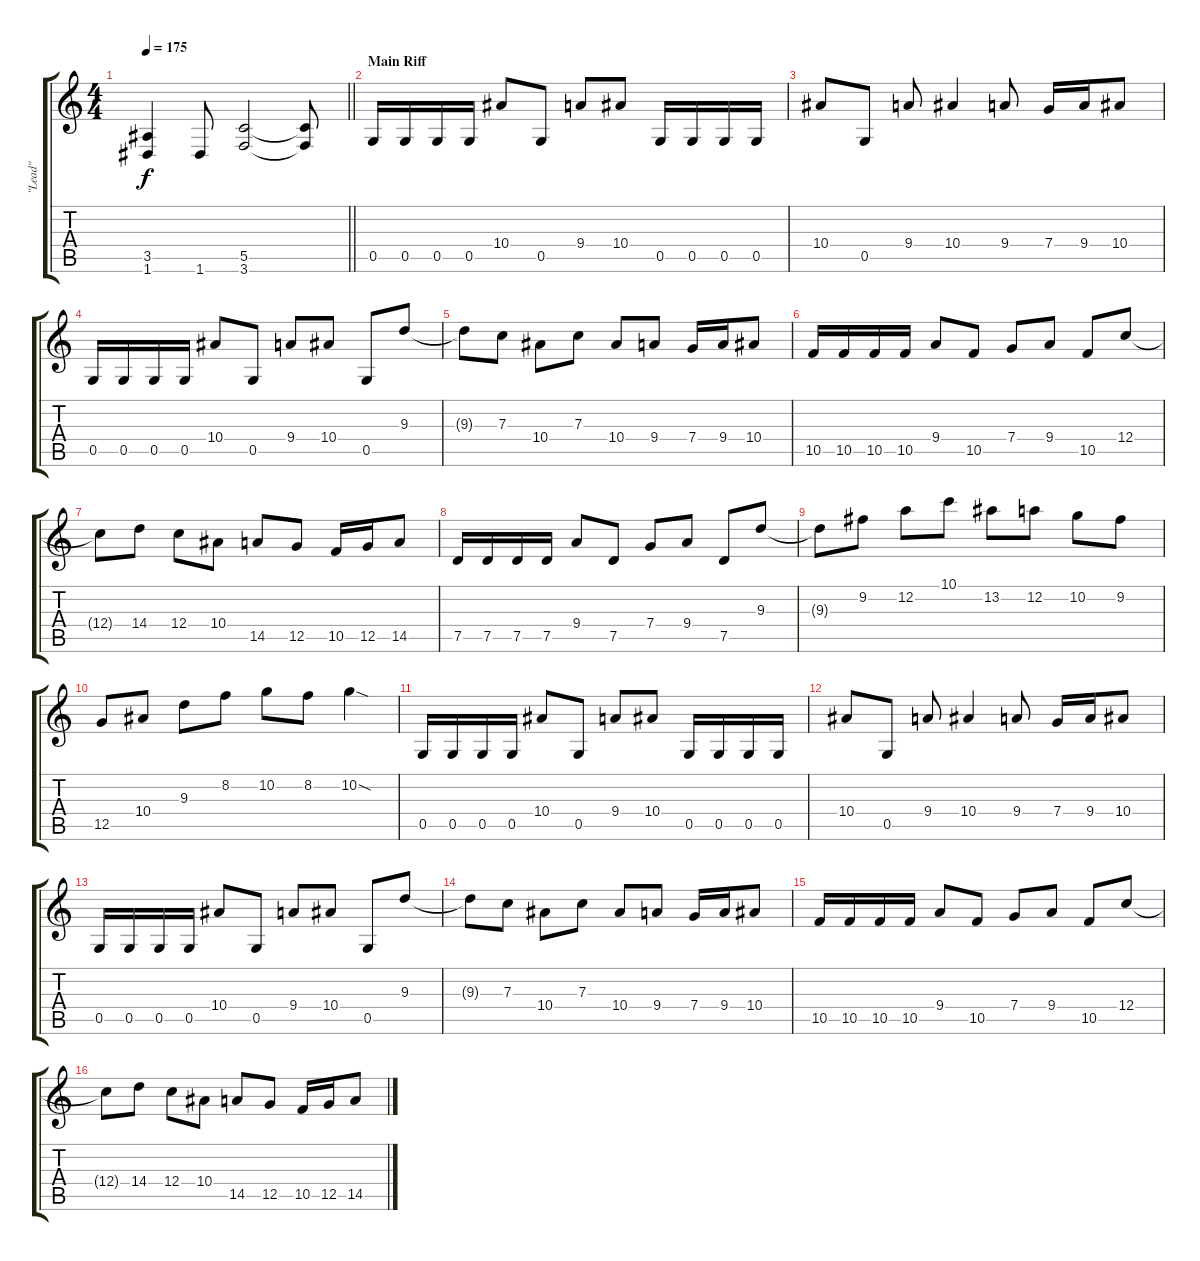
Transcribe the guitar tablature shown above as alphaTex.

\track ("\"Lead\"" "\"Lead\"") {instrument distortionguitar}
\staff {score tabs}
\tuning (D4 A3 F3 C3 G2 D2) {hide}
\ts (4 4)
\tempo 175
\clef g2
\barLineRight lightlight
\ks c
(3.5 1.6).4{dy f} 1.6.8 (5.5 3.6).2 (5.5{t} 3.6{t}).8 |
\section ("" "Main Riff")
0.5.16 0.5.16 0.5.16 0.5.16 10.4.8 0.5.8 9.4.8 10.4.8 0.5.16 0.5.16 0.5.16 0.5.16 |
10.4.8 0.5.8 9.4.8 10.4.4 9.4.8 7.4.16 9.4.16 10.4.8 |
0.5.16 0.5.16 0.5.16 0.5.16 10.4.8 0.5.8 9.4.8 10.4.8 0.5.8 9.3.8 |
9.3{t}.8 7.3.8 10.4.8 7.3.8 10.4.8 9.4.8 7.4.16 9.4.16 10.4.8 |
10.5.16 10.5.16 10.5.16 10.5.16 9.4.8 10.5.8 7.4.8 9.4.8 10.5.8 12.4.8 |
12.4{t}.8 14.4.8 12.4.8 10.4.8 14.5.8 12.5.8 10.5.16 12.5.16 14.5.8 |
7.5.16 7.5.16 7.5.16 7.5.16 9.4.8 7.5.8 7.4.8 9.4.8 7.5.8 9.3.8 |
9.3{t}.8 9.2.8 12.2.8 10.1.8 13.2.8 12.2.8 10.2.8 9.2.8 |
12.5.8 10.4.8 9.3.8 8.2.8 10.2.8 8.2.8 10.2{sod}.4 |
0.5.16 0.5.16 0.5.16 0.5.16 10.4.8 0.5.8 9.4.8 10.4.8 0.5.16 0.5.16 0.5.16 0.5.16 |
10.4.8 0.5.8 9.4.8 10.4.4 9.4.8 7.4.16 9.4.16 10.4.8 |
0.5.16 0.5.16 0.5.16 0.5.16 10.4.8 0.5.8 9.4.8 10.4.8 0.5.8 9.3.8 |
9.3{t}.8 7.3.8 10.4.8 7.3.8 10.4.8 9.4.8 7.4.16 9.4.16 10.4.8 |
10.5.16 10.5.16 10.5.16 10.5.16 9.4.8 10.5.8 7.4.8 9.4.8 10.5.8 12.4.8 |
12.4{t}.8 14.4.8 12.4.8 10.4.8 14.5.8 12.5.8 10.5.16 12.5.16 14.5.8
